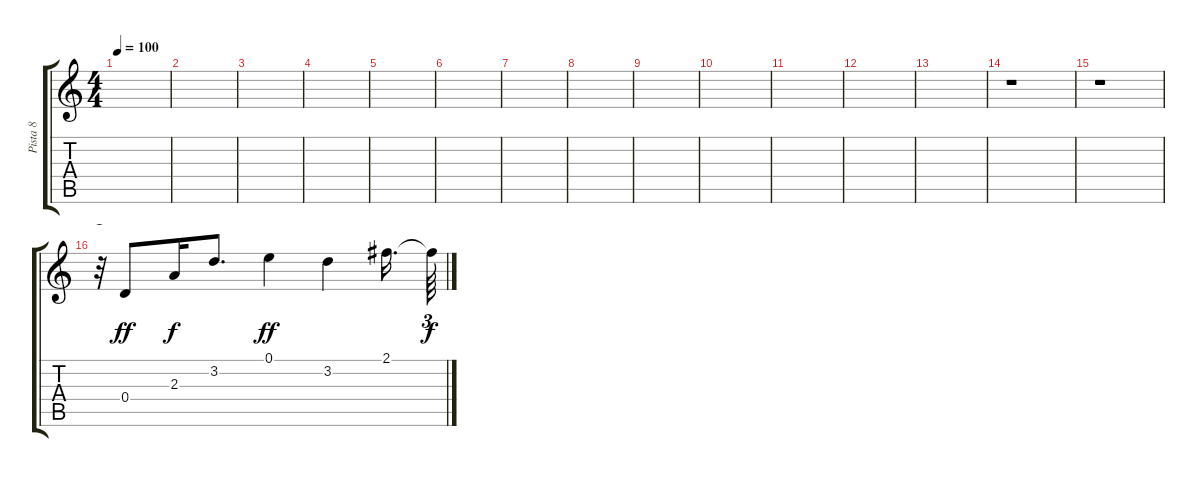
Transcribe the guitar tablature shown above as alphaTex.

\track ("Pista 8" "Pista 8") {instrument electricguitarclean}
\staff {score tabs}
\tuning (E4 B3 G3 D3 A2 E2) {hide}
\ts (4 4)
\tempo 100
\clef g2
\ks c
|
|
|
|
|
|
|
|
|
|
|
|
|
r.1 |
r.1 |
r.32{tu (3 2)} 0.4.8{dy ff} 2.3.16{dy f} 3.2.8{d} 0.1.4{dy ff} 3.2.4 2.1.16{d} 2.1{t}.64{tu (3 2) dy f}
